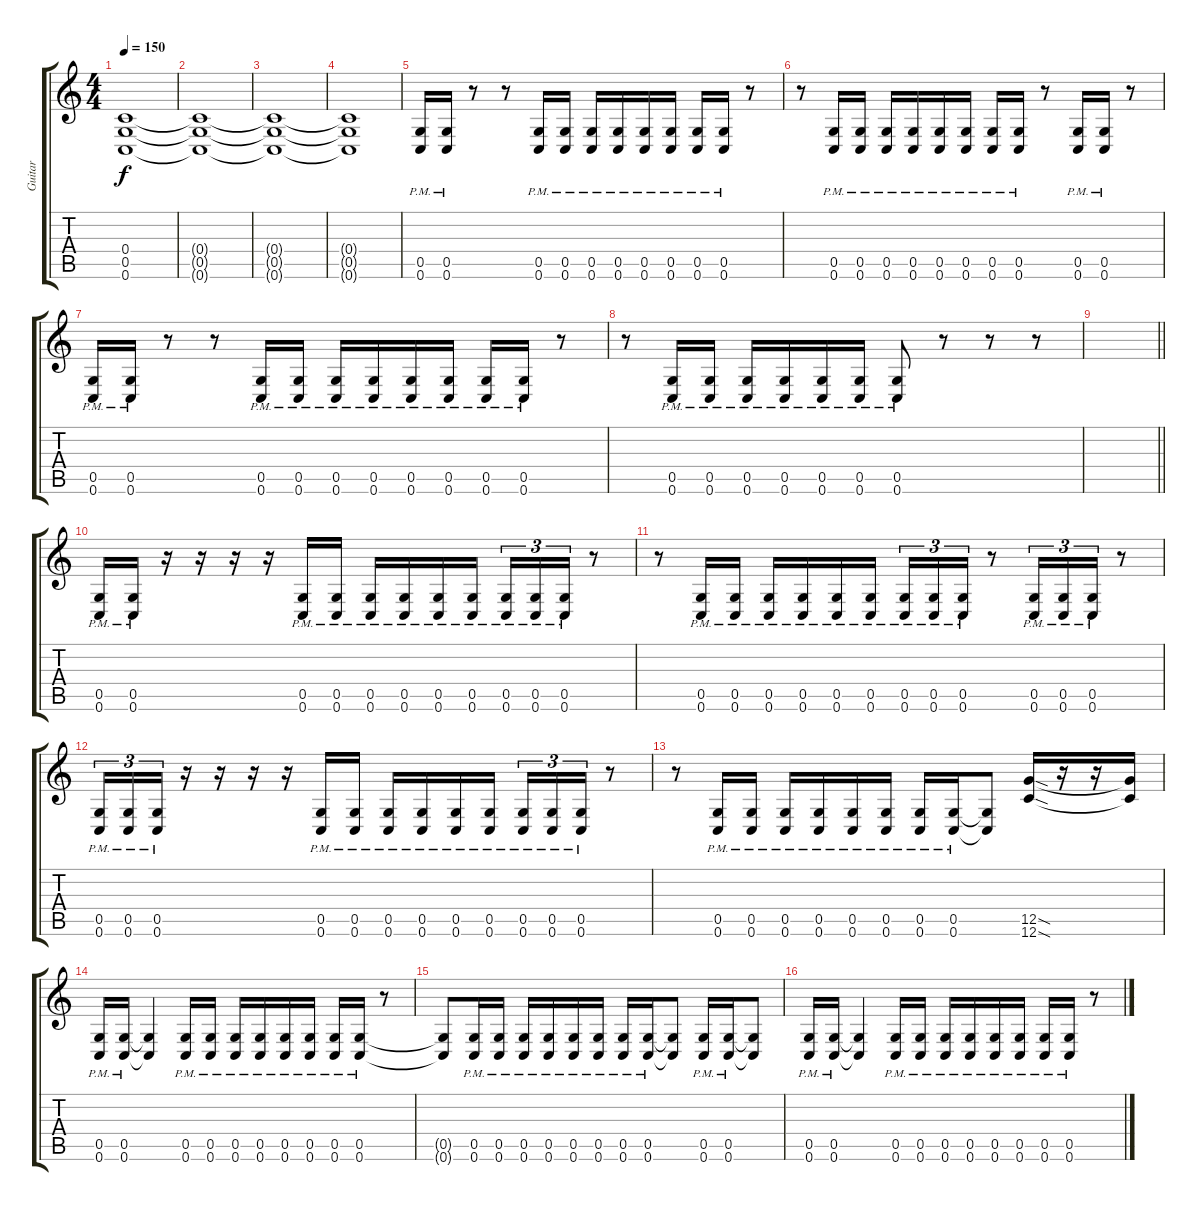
\track ("Guitar" "Guitar") {instrument distortionguitar}
\staff {score tabs}
\tuning (D4 A3 F3 C3 G2 C2) {hide}
\ts (4 4)
\section ("" "")
\tempo 150
\clef g2
\ks c
(0.4 0.5 0.6).1{dy f volume 12 balance 0 instrument distortionguitar} |
(0.4{t} 0.5{t} 0.6{t}).1 |
(0.4{t} 0.5{t} 0.6{t}).1 |
(0.4{t} 0.5{t} 0.6{t}).1 |
(0.5{pm} 0.6{pm}).16 (0.5{pm} 0.6{pm}).16 r.8 r.8 (0.5{pm} 0.6{pm}).16 (0.5{pm} 0.6{pm}).16 (0.5{pm} 0.6{pm}).16 (0.5{pm} 0.6{pm}).16 (0.5{pm} 0.6{pm}).16 (0.5{pm} 0.6{pm}).16 (0.5{pm} 0.6{pm}).16 (0.5{pm} 0.6{pm}).16 r.8 |
r.8 (0.5{pm} 0.6{pm}).16 (0.5{pm} 0.6{pm}).16 (0.5{pm} 0.6{pm}).16 (0.5{pm} 0.6{pm}).16 (0.5{pm} 0.6{pm}).16 (0.5{pm} 0.6{pm}).16 (0.5{pm} 0.6{pm}).16 (0.5{pm} 0.6{pm}).16 r.8 (0.5{pm} 0.6{pm}).16 (0.5{pm} 0.6{pm}).16 r.8 |
(0.5{pm} 0.6{pm}).16 (0.5{pm} 0.6{pm}).16 r.8 r.8 (0.5{pm} 0.6{pm}).16 (0.5{pm} 0.6{pm}).16 (0.5{pm} 0.6{pm}).16 (0.5{pm} 0.6{pm}).16 (0.5{pm} 0.6{pm}).16 (0.5{pm} 0.6{pm}).16 (0.5{pm} 0.6{pm}).16 (0.5{pm} 0.6{pm}).16 r.8 |
r.8 (0.5{pm} 0.6{pm}).16 (0.5{pm} 0.6{pm}).16 (0.5{pm} 0.6{pm}).16 (0.5{pm} 0.6{pm}).16 (0.5{pm} 0.6{pm}).16 (0.5{pm} 0.6{pm}).16 (0.5{pm} 0.6{pm}).8 r.8 r.8 r.8 |
\barLineRight lightlight
|
\section ("" "")
(0.5{pm} 0.6{pm}).16 (0.5{pm} 0.6{pm}).16 r.16 r.16 r.16 r.16 (0.5{pm} 0.6{pm}).16 (0.5{pm} 0.6{pm}).16 (0.5{pm} 0.6{pm}).16 (0.5{pm} 0.6{pm}).16 (0.5{pm} 0.6{pm}).16 (0.5{pm} 0.6{pm}).16 (0.5{pm} 0.6{pm}).16{tu (3 2)} (0.5{pm} 0.6{pm}).16{tu (3 2)} (0.5{pm} 0.6{pm}).16{tu (3 2)} r.8 |
r.8 (0.5{pm} 0.6{pm}).16 (0.5{pm} 0.6{pm}).16 (0.5{pm} 0.6{pm}).16 (0.5{pm} 0.6{pm}).16 (0.5{pm} 0.6{pm}).16 (0.5{pm} 0.6{pm}).16 (0.5{pm} 0.6{pm}).16{tu (3 2)} (0.5{pm} 0.6{pm}).16{tu (3 2)} (0.5{pm} 0.6{pm}).16{tu (3 2)} r.8 (0.5{pm} 0.6{pm}).16{tu (3 2)} (0.5{pm} 0.6{pm}).16{tu (3 2)} (0.5{pm} 0.6{pm}).16{tu (3 2)} r.8 |
(0.5{pm} 0.6{pm}).16{tu (3 2)} (0.5{pm} 0.6{pm}).16{tu (3 2)} (0.5{pm} 0.6{pm}).16{tu (3 2)} r.16 r.16 r.16 r.16 (0.5{pm} 0.6{pm}).16 (0.5{pm} 0.6{pm}).16 (0.5{pm} 0.6{pm}).16 (0.5{pm} 0.6{pm}).16 (0.5{pm} 0.6{pm}).16 (0.5{pm} 0.6{pm}).16 (0.5{pm} 0.6{pm}).16{tu (3 2)} (0.5{pm} 0.6{pm}).16{tu (3 2)} (0.5{pm} 0.6{pm}).16{tu (3 2)} r.8 |
r.8 (0.5{pm} 0.6{pm}).16 (0.5{pm} 0.6{pm}).16 (0.5{pm} 0.6{pm}).16 (0.5{pm} 0.6{pm}).16 (0.5{pm} 0.6{pm}).16 (0.5{pm} 0.6{pm}).16 (0.5{pm} 0.6{pm}).16 (0.5{pm} 0.6{pm}).16 (0.5{t} 0.6{t}).8 (12.5{sod} 12.6{sod}).16 r.16 r.16 (12.5{t} 12.6{t}).16 |
(0.5{pm} 0.6{pm}).16 (0.5{pm} 0.6{pm}).16 (0.5{t} 0.6{t}).4 (0.5{pm} 0.6{pm}).16 (0.5{pm} 0.6{pm}).16 (0.5{pm} 0.6{pm}).16 (0.5{pm} 0.6{pm}).16 (0.5{pm} 0.6{pm}).16 (0.5{pm} 0.6{pm}).16 (0.5{pm} 0.6{pm}).16 (0.5{pm} 0.6{pm}).16 r.8 |
(0.5{t} 0.6{t}).8 (0.5{pm} 0.6{pm}).16 (0.5{pm} 0.6{pm}).16 (0.5{pm} 0.6{pm}).16 (0.5{pm} 0.6{pm}).16 (0.5{pm} 0.6{pm}).16 (0.5{pm} 0.6{pm}).16 (0.5{pm} 0.6{pm}).16 (0.5{pm} 0.6{pm}).16 (0.5{t} 0.6{t}).8 (0.5{pm} 0.6{pm}).16 (0.5{pm} 0.6{pm}).16 (0.5{t} 0.6{t}).8 |
(0.5{pm} 0.6{pm}).16 (0.5{pm} 0.6{pm}).16 (0.5{t} 0.6{t}).4 (0.5{pm} 0.6{pm}).16 (0.5{pm} 0.6{pm}).16 (0.5{pm} 0.6{pm}).16 (0.5{pm} 0.6{pm}).16 (0.5{pm} 0.6{pm}).16 (0.5{pm} 0.6{pm}).16 (0.5{pm} 0.6{pm}).16 (0.5{pm} 0.6{pm}).16 r.8
